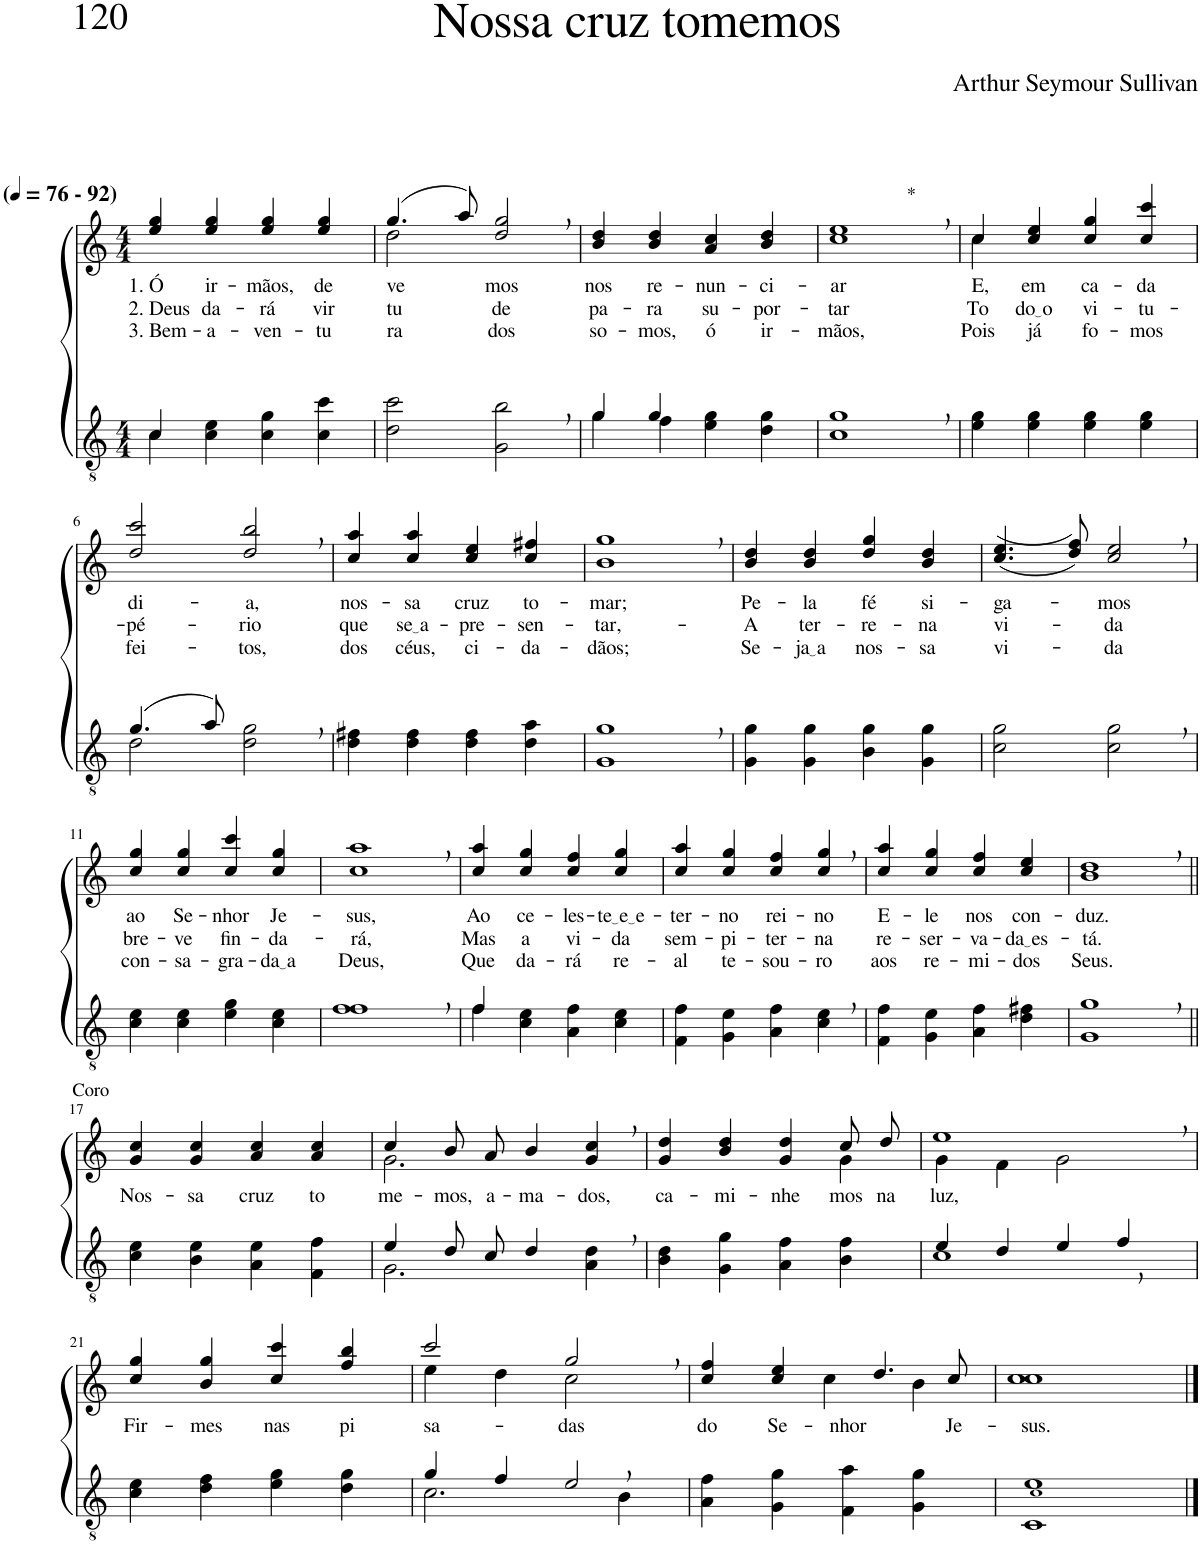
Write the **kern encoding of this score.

**kern	**kern	**text	**text	**text
*part2	*part1	*part1	*part1	*part1
*staff2	*staff1	*staff1	*staff1	*staff1
*I"Parte III e IV	*I"Parte I e II	*	*	*
*clefGv2	*clefG2	*	*	*
*Trd5c9	*Trd5c9	*	*	*
*k[]	*k[]	*	*	*
*M4/4	*M4/4	*	*	*
*MM76	*MM76	*	*	*
=1	=1	=1	=1	=1
*^	*	*	*	*
!	!	!LO:TX:a:B:t=(	!	!	!
!	!	!LO:TX:a:B:t=- 92)	!	!	!
!	!	!	!LO:LY:b	!LO:LY:b	!LO:LY:b
4c\	4c/	4ee/ 4gg/	1. Ó	2. Deus	3. Bem-
!	!	!	!LO:LY:b	!LO:LY:b	!LO:LY:b
4c\ 4e\	2.ryy	4ee/ 4gg/	ir-	da-	-a-
!	!	!	!LO:LY:b	!LO:LY:b	!LO:LY:b
4c\ 4g\	.	4ee/ 4gg/	-mãos,	-rá	-ven-
!	!	!	!LO:LY:b	!LO:LY:b	!LO:LY:b
4c\ 4cc\	.	4ee/ 4gg/	de-	vir-	-tu-
*v	*v	*	*	*	*
=2	=2	=2	=2	=2
*	*^	*	*	*
!	!	!	!LO:LY:b	!LO:LY:b	!LO:LY:b
2d\ 2cc\	(4.gg/	2dd\	-ve-	-tu-	-ra-
.	8aa/)	.	.	.	.
!	!	!	!LO:LY:b	!LO:LY:b	!LO:LY:b
2G\, 2b\,	2dd/, 2gg/,	2ryy	-mos	-de	-dos
=3	=3	=3	=3	=3	=3
*^	*	*	*	*	*
!	!	!	!	!LO:LY:b	!LO:LY:b	!LO:LY:b
*	*	*v	*v	*	*	*
4g/	4g\	4b/ 4dd/	nos	pa-	so-
!	!	!	!LO:LY:b	!LO:LY:b	!LO:LY:b
4g/	4f\	4b/ 4dd/	re-	-ra	-mos,
!	!	!	!LO:LY:b	!LO:LY:b	!LO:LY:b
2ryy	4e\ 4g\	4a/ 4cc/	-nun-	su-	ó
!	!	!	!LO:LY:b	!LO:LY:b	!LO:LY:b
.	4d\ 4g\	4b/ 4dd/	-ci-	-por-	ir-
=4	=4	=4	=4	=4	=4
!	!	!LO:TX:a:t=*	!	!	!
!	!	!	!LO:LY:b	!LO:LY:b	!LO:LY:b
*v	*v	*	*	*	*
1c, 1g,	1cc, 1ee,	-ar	-tar	-mãos,
=5	=5	=5	=5	=5
*	*^	*	*	*
!	!	!	!LO:LY:b	!LO:LY:b	!LO:LY:b
4e\ 4g\	4cc/	4cc\	E,	To-	Pois
!	!	!	!LO:LY:b	!LO:LY:b	!LO:LY:b
4e\ 4g\	4cc/ 4ee/	2.ryy	em	do o	já
!	!	!	!LO:LY:b	!LO:LY:b	!LO:LY:b
4e\ 4g\	4cc/ 4gg/	.	ca-	vi-	fo-
!	!	!	!LO:LY:b	!LO:LY:b	!LO:LY:b
4e\ 4g\	4cc/ 4ccc/	.	-da	-tu-	-mos
*	*v	*v	*	*	*
!!LO:LB:g=z
=6	=6	=6	=6	=6
*^	*	*	*	*
!	!	!	!LO:LY:b	!LO:LY:b	!LO:LY:b
(4.g/	2d\	2dd/ 2ccc/	di-	-pé-	fei-
8a/)	.	.	.	.	.
!	!	!	!LO:LY:b	!LO:LY:b	!LO:LY:b
2ryy	2d\ 2g\	2dd/, 2bb/,	-a,	-rio	-tos,
=7	=7	=7	=7	=7	=7
!	!	!	!LO:LY:b	!LO:LY:b	!LO:LY:b
*v	*v	*	*	*	*
4d\ 4f#X\	4cc/ 4aa/	nos-	que	dos
!	!	!LO:LY:b	!LO:LY:b	!LO:LY:b
4d\ 4f#\	4cc/ 4aa/	-sa	se a	céus,
!	!	!LO:LY:b	!LO:LY:b	!LO:LY:b
4d\ 4f#\	4cc/ 4ee/	cruz	-pre-	ci-
!	!	!LO:LY:b	!LO:LY:b	!LO:LY:b
4d\ 4a\	4cc/ 4ff#X/	to-	-sen-	-da-
=8	=8	=8	=8	=8
!	!	!LO:LY:b	!LO:LY:b	!LO:LY:b
1G, 1g,	1b, 1gg,	-mar;	-tar,-	-dãos;
=9	=9	=9	=9	=9
!	!	!LO:LY:b	!LO:LY:b	!LO:LY:b
4G\ 4g\	4b/ 4dd/	Pe-	-A	Se-
!	!	!LO:LY:b	!LO:LY:b	!LO:LY:b
4G\ 4g\	4b/ 4dd/	-la	ter-	ja a
!	!	!LO:LY:b	!LO:LY:b	!LO:LY:b
4B\ 4g\	4dd/ 4gg/	fé	-re-	-nos-
!	!	!LO:LY:b	!LO:LY:b	!LO:LY:b
4G\ 4g\	4b/ 4dd/	si-	-na	-sa
=10	=10	=10	=10	=10
!	!	!LO:LY:b	!LO:LY:b	!LO:LY:b
2c\ 2g\	((4.cc/ 4.ee/	-ga-	vi-	vi-
.	8dd/ 8ff/))	.	.	.
!	!	!LO:LY:b	!LO:LY:b	!LO:LY:b
2c\, 2g\,	2cc/, 2ee/,	-mos	-da	-da
!!LO:LB:g=z
=11	=11	=11	=11	=11
!	!	!LO:LY:b	!LO:LY:b	!LO:LY:b
4c\ 4e\	4cc/ 4gg/	ao	bre-	con-
!	!	!LO:LY:b	!LO:LY:b	!LO:LY:b
4c\ 4e\	4cc/ 4gg/	Se-	-ve	-sa-
!	!	!LO:LY:b	!LO:LY:b	!LO:LY:b
4e\ 4g\	4cc/ 4ccc/	-nhor	fin-	-gra-
!	!	!LO:LY:b	!LO:LY:b	!LO:LY:b
4c\ 4e\	4cc/ 4gg/	Je-	-da-	da a
=12	=12	=12	=12	=12
!	!	!LO:LY:b	!LO:LY:b	!LO:LY:b
1f, 1f,	1cc, 1aa,	-sus,	-rá,	Deus,
=13	=13	=13	=13	=13
*^	*	*	*	*
!	!	!	!LO:LY:b	!LO:LY:b	!LO:LY:b
4f/	4f\	4cc/ 4aa/	Ao	Mas	Que
!	!	!	!LO:LY:b	!LO:LY:b	!LO:LY:b
2.ryy	4c\ 4e\	4cc/ 4gg/	ce-	a	da-
!	!	!	!LO:LY:b	!LO:LY:b	!LO:LY:b
.	4A\ 4f\	4cc/ 4ff/	-les-	vi-	-rá
!	!	!	!LO:LY:b	!LO:LY:b	!LO:LY:b
.	4c\ 4e\	4cc/ 4gg/	te e e	-da	re-
=14	=14	=14	=14	=14	=14
!	!	!	!LO:LY:b	!LO:LY:b	!LO:LY:b
*v	*v	*	*	*	*
4F\ 4f\	4cc/ 4aa/	-ter-	sem-	-al
!	!	!LO:LY:b	!LO:LY:b	!LO:LY:b
4G\ 4e\	4cc/ 4gg/	-no	-pi-	te-
!	!	!LO:LY:b	!LO:LY:b	!LO:LY:b
4A\ 4f\	4cc/ 4ff/	rei-	-ter-	-sou-
!	!	!LO:LY:b	!LO:LY:b	!LO:LY:b
4c\, 4e\,	4cc/, 4gg/,	-no	-na	-ro
=15	=15	=15	=15	=15
!	!	!LO:LY:b	!LO:LY:b	!LO:LY:b
4F\ 4f\	4cc/ 4aa/	E-	re-	aos
!	!	!LO:LY:b	!LO:LY:b	!LO:LY:b
4G\ 4e\	4cc/ 4gg/	-le	-ser-	re-
!	!	!LO:LY:b	!LO:LY:b	!LO:LY:b
4A\ 4f\	4cc/ 4ff/	nos	-va-	-mi-
!	!	!LO:LY:b	!LO:LY:b	!LO:LY:b
4d\ 4f#X\	4cc/ 4ee/	con-	da es	-dos
=16	=16	=16	=16	=16
!	!	!LO:LY:b	!LO:LY:b	!LO:LY:b
1G, 1g,	1b, 1dd,	-duz.	-tá.	Seus.
!!LO:LB:g=z
=17||	=17||	=17||	=17||	=17||
!	!LO:TX:a:t=Coro	!	!	!
!	!	!LO:LY:b	!	!
4c\ 4e\	4g/ 4cc/	Nos-	.	.
!	!	!LO:LY:b	!	!
4B\ 4e\	4g/ 4cc/	-sa	.	.
!	!	!LO:LY:b	!	!
4A\ 4e\	4a/ 4cc/	cruz	.	.
!	!	!LO:LY:b	!	!
4F\ 4f\	4a/ 4cc/	to-	.	.
=18	=18	=18	=18	=18
*^	*^	*	*	*
!	!	!	!	!LO:LY:b	!	!
4e/	2.G\	4cc/	2.g\	-me-	.	.
!	!	!	!	!LO:LY:b	!	!
8d/L	.	8b/L	.	-mos,	.	.
!	!	!	!	!LO:LY:b	!	!
8c/J	.	8a/J	.	a-	.	.
!	!	!	!	!LO:LY:b	!	!
4d/	.	4b/	.	-ma-	.	.
!	!	!	!	!LO:LY:b	!	!
4ryy	4A\ 4d\	4g/, 4cc/,	4ryy	-dos,	.	.
=19	=19	=19	=19	=19	=19	=19
!	!	!	!	!LO:LY:b	!	!
*v	*v	*	*	*	*	*
4B\ 4d\	4g/ 4dd/	2.ryy	ca-	.	.
!	!	!	!LO:LY:b	!	!
4G\ 4g\	4b/ 4dd/	.	-mi-	.	.
!	!	!	!LO:LY:b	!	!
4A\ 4f\	4g/ 4dd/	.	-nhe-	.	.
!	!	!	!LO:LY:b	!	!
4B\ 4f\	8cc/L	4g\	-mos	.	.
!	!	!	!LO:LY:b	!	!
.	8dd/J	.	na	.	.
=20	=20	=20	=20	=20	=20
*^	*	*	*	*	*
!	!	!	!	!LO:LY:b	!	!
4e/	1c	1ee,	4g\	luz,	.	.
4d/	.	.	4f\	.	.	.
4e/	.	.	2g\	.	.	.
4f,/	.	.	.	.	.	.
*v	*v	*	*	*	*	*
*	*v	*v	*	*	*
!!LO:LB:g=z
=21	=21	=21	=21	=21
!	!	!LO:LY:b	!	!
4c\ 4e\	4cc/ 4gg/	Fir-	.	.
!	!	!LO:LY:b	!	!
4d\ 4f\	4b/ 4gg/	-mes	.	.
!	!	!LO:LY:b	!	!
4e\ 4g\	4cc/ 4ccc/	nas	.	.
!	!	!LO:LY:b	!	!
4d\ 4g\	4ff/ 4bb/	pi-	.	.
=22	=22	=22	=22	=22
*^	*^	*	*	*
!	!	!	!	!LO:LY:b	!	!
4g/	2.c\	2ccc/	4ee\	-sa-	.	.
4f/	.	.	4dd\	.	.	.
!	!	!	!	!LO:LY:b	!	!
2e,/	.	2gg,/	2cc\	-das	.	.
.	4B\	.	.	.	.	.
=23	=23	=23	=23	=23	=23	=23
!	!	!	!	!LO:LY:b	!	!
*v	*v	*	*	*	*	*
4A\ 4f\	4cc/ 4ff/	2ryy	do	.	.
!	!	!	!LO:LY:b	!	!
4G\ 4g\	4cc/ 4ee/	.	Se-	.	.
!	!	!	!LO:LY:b	!	!
4F\ 4a\	4.dd/	4cc\	-nhor	.	.
4G\ 4g\	.	4b\	.	.	.
!	!	!	!LO:LY:b	!	!
.	8cc/	.	Je-	.	.
*	*v	*v	*	*	*
=24	=24	=24	=24	=24
!	!	!LO:LY:b	!	!
1C 1c! 1e	1cc 1cc	-sus.	.	.
==	==	==	==	==
*-	*-	*-	*-	*-
